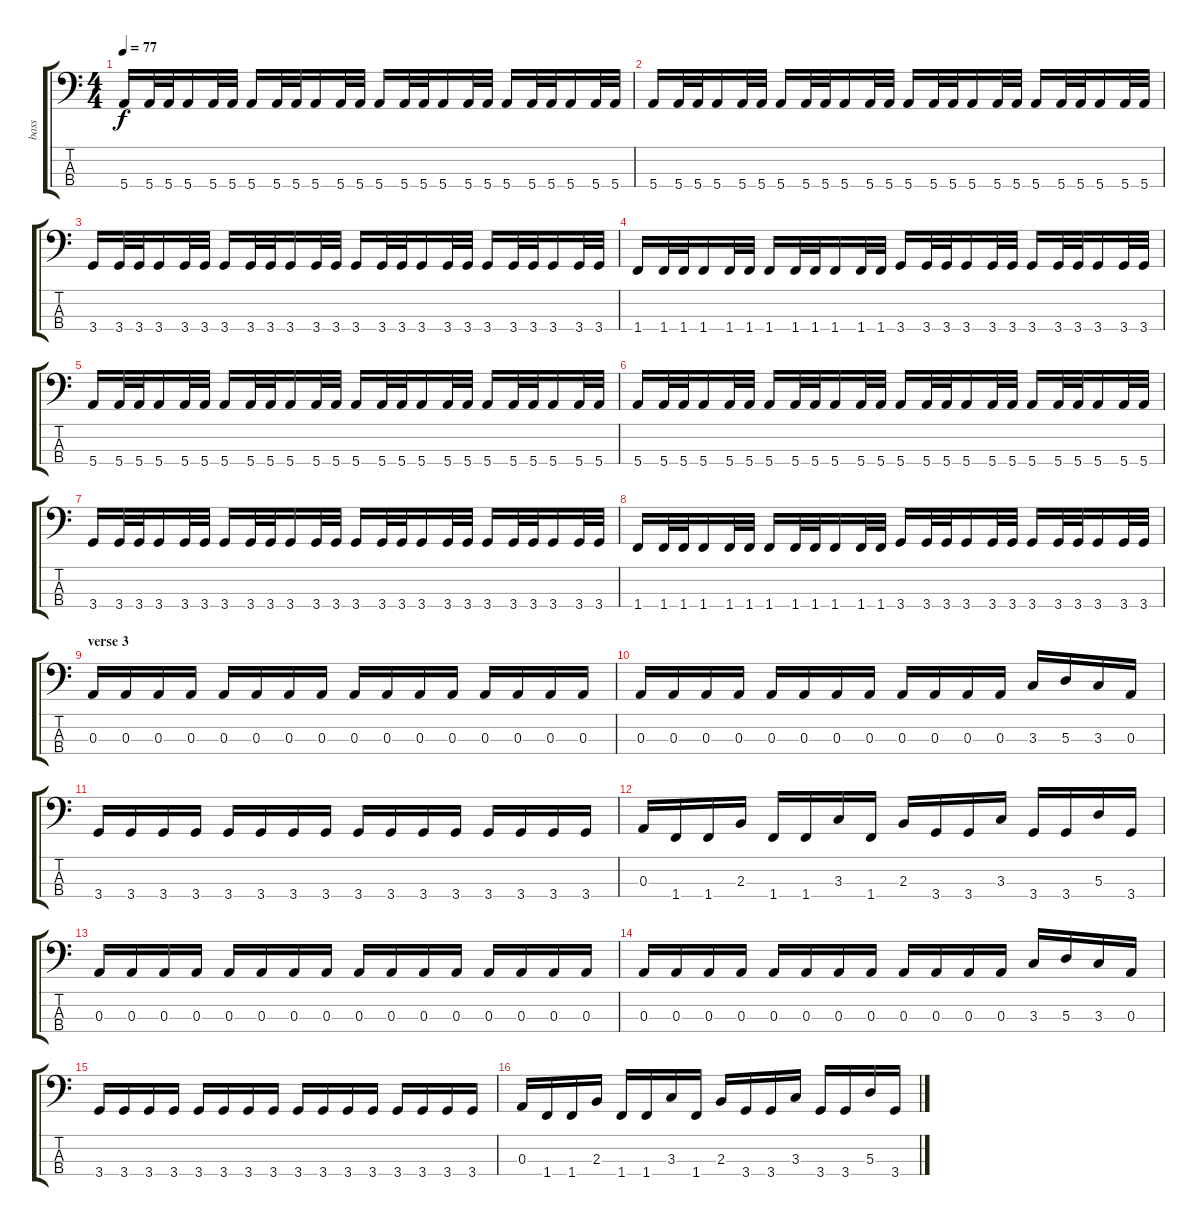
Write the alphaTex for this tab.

\track ("bass" "bass") {instrument electricbassfinger}
\staff {score tabs}
\tuning (G2 D2 A1 E1) {hide}
\ts (4 4)
\section ("" "")
\tempo 77
\clef f4
\ks c
5.4.16{dy f} 5.4.32 5.4.32 5.4.16 5.4.32 5.4.32 5.4.16 5.4.32 5.4.32 5.4.16 5.4.32 5.4.32 5.4.16 5.4.32 5.4.32 5.4.16 5.4.32 5.4.32 5.4.16 5.4.32 5.4.32 5.4.16 5.4.32 5.4.32 |
5.4.16 5.4.32 5.4.32 5.4.16 5.4.32 5.4.32 5.4.16 5.4.32 5.4.32 5.4.16 5.4.32 5.4.32 5.4.16 5.4.32 5.4.32 5.4.16 5.4.32 5.4.32 5.4.16 5.4.32 5.4.32 5.4.16 5.4.32 5.4.32 |
3.4.16 3.4.32 3.4.32 3.4.16 3.4.32 3.4.32 3.4.16 3.4.32 3.4.32 3.4.16 3.4.32 3.4.32 3.4.16 3.4.32 3.4.32 3.4.16 3.4.32 3.4.32 3.4.16 3.4.32 3.4.32 3.4.16 3.4.32 3.4.32 |
1.4.16 1.4.32 1.4.32 1.4.16 1.4.32 1.4.32 1.4.16 1.4.32 1.4.32 1.4.16 1.4.32 1.4.32 3.4.16 3.4.32 3.4.32 3.4.16 3.4.32 3.4.32 3.4.16 3.4.32 3.4.32 3.4.16 3.4.32 3.4.32 |
5.4.16 5.4.32 5.4.32 5.4.16 5.4.32 5.4.32 5.4.16 5.4.32 5.4.32 5.4.16 5.4.32 5.4.32 5.4.16 5.4.32 5.4.32 5.4.16 5.4.32 5.4.32 5.4.16 5.4.32 5.4.32 5.4.16 5.4.32 5.4.32 |
5.4.16 5.4.32 5.4.32 5.4.16 5.4.32 5.4.32 5.4.16 5.4.32 5.4.32 5.4.16 5.4.32 5.4.32 5.4.16 5.4.32 5.4.32 5.4.16 5.4.32 5.4.32 5.4.16 5.4.32 5.4.32 5.4.16 5.4.32 5.4.32 |
3.4.16 3.4.32 3.4.32 3.4.16 3.4.32 3.4.32 3.4.16 3.4.32 3.4.32 3.4.16 3.4.32 3.4.32 3.4.16 3.4.32 3.4.32 3.4.16 3.4.32 3.4.32 3.4.16 3.4.32 3.4.32 3.4.16 3.4.32 3.4.32 |
1.4.16 1.4.32 1.4.32 1.4.16 1.4.32 1.4.32 1.4.16 1.4.32 1.4.32 1.4.16 1.4.32 1.4.32 3.4.16 3.4.32 3.4.32 3.4.16 3.4.32 3.4.32 3.4.16 3.4.32 3.4.32 3.4.16 3.4.32 3.4.32 |
\section ("" "verse 3")
0.3.16 0.3.16 0.3.16 0.3.16 0.3.16 0.3.16 0.3.16 0.3.16 0.3.16 0.3.16 0.3.16 0.3.16 0.3.16 0.3.16 0.3.16 0.3.16 |
0.3.16 0.3.16 0.3.16 0.3.16 0.3.16 0.3.16 0.3.16 0.3.16 0.3.16 0.3.16 0.3.16 0.3.16 3.3.16 5.3.16 3.3.16 0.3.16 |
3.4.16 3.4.16 3.4.16 3.4.16 3.4.16 3.4.16 3.4.16 3.4.16 3.4.16 3.4.16 3.4.16 3.4.16 3.4.16 3.4.16 3.4.16 3.4.16 |
0.3.16 1.4.16 1.4.16 2.3.16 1.4.16 1.4.16 3.3.16 1.4.16 2.3.16 3.4.16 3.4.16 3.3.16 3.4.16 3.4.16 5.3.16 3.4.16 |
0.3.16 0.3.16 0.3.16 0.3.16 0.3.16 0.3.16 0.3.16 0.3.16 0.3.16 0.3.16 0.3.16 0.3.16 0.3.16 0.3.16 0.3.16 0.3.16 |
0.3.16 0.3.16 0.3.16 0.3.16 0.3.16 0.3.16 0.3.16 0.3.16 0.3.16 0.3.16 0.3.16 0.3.16 3.3.16 5.3.16 3.3.16 0.3.16 |
3.4.16 3.4.16 3.4.16 3.4.16 3.4.16 3.4.16 3.4.16 3.4.16 3.4.16 3.4.16 3.4.16 3.4.16 3.4.16 3.4.16 3.4.16 3.4.16 |
0.3.16 1.4.16 1.4.16 2.3.16 1.4.16 1.4.16 3.3.16 1.4.16 2.3.16 3.4.16 3.4.16 3.3.16 3.4.16 3.4.16 5.3.16 3.4.16
